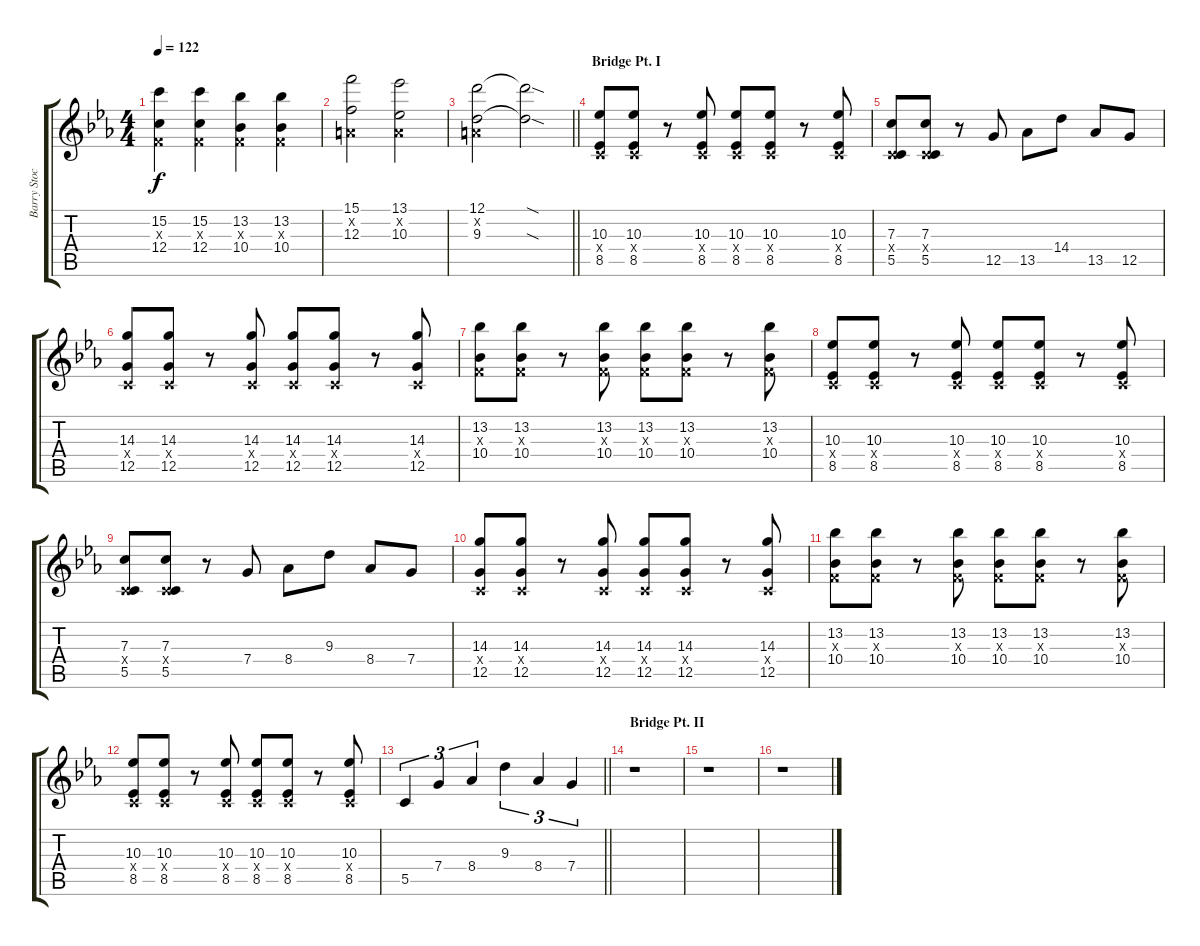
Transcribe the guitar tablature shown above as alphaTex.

\track ("Barry Stock (Lead)" "Barry Stoc") {instrument distortionguitar}
\staff {score tabs}
\tuning (D4 A3 F3 C3 G2 C2) {hide}
\ts (4 4)
\tempo 122
\clef g2
\ks cminor
(15.2 0.3{x} 12.4).4{dy f} (15.2 0.3{x} 12.4).4 (13.2 0.3{x} 10.4).4 (13.2 0.3{x} 10.4).4 |
(15.1 0.2{x} 12.3).2 (13.1 0.2{x} 10.3).2 |
\barLineRight lightlight
(12.1 0.2{x} 9.3).2 (12.1{sod t} 9.3{sod t}).2 |
\section ("" "Bridge Pt. I")
(10.3 0.4{x} 8.5).8 (10.3 0.4{x} 8.5).8 r.8 (10.3 0.4{x} 8.5).8 (10.3 0.4{x} 8.5).8 (10.3 0.4{x} 8.5).8 r.8 (10.3 0.4{x} 8.5).8 |
(7.3 0.4{x} 5.5).8 (7.3 0.4{x} 5.5).8 r.8 12.5.8 13.5.8 14.4.8 13.5.8 12.5.8 |
(14.3 0.4{x} 12.5).8 (14.3 0.4{x} 12.5).8 r.8 (14.3 0.4{x} 12.5).8 (14.3 0.4{x} 12.5).8 (14.3 0.4{x} 12.5).8 r.8 (14.3 0.4{x} 12.5).8 |
(13.2 0.3{x} 10.4).8 (13.2 0.3{x} 10.4).8 r.8 (13.2 0.3{x} 10.4).8 (13.2 0.3{x} 10.4).8 (13.2 0.3{x} 10.4).8 r.8 (13.2 0.3{x} 10.4).8 |
(10.3 0.4{x} 8.5).8 (10.3 0.4{x} 8.5).8 r.8 (10.3 0.4{x} 8.5).8 (10.3 0.4{x} 8.5).8 (10.3 0.4{x} 8.5).8 r.8 (10.3 0.4{x} 8.5).8 |
(7.3 0.4{x} 5.5).8 (7.3 0.4{x} 5.5).8 r.8 7.4.8 8.4.8 9.3.8 8.4.8 7.4.8 |
(14.3 0.4{x} 12.5).8 (14.3 0.4{x} 12.5).8 r.8 (14.3 0.4{x} 12.5).8 (14.3 0.4{x} 12.5).8 (14.3 0.4{x} 12.5).8 r.8 (14.3 0.4{x} 12.5).8 |
(13.2 0.3{x} 10.4).8 (13.2 0.3{x} 10.4).8 r.8 (13.2 0.3{x} 10.4).8 (13.2 0.3{x} 10.4).8 (13.2 0.3{x} 10.4).8 r.8 (13.2 0.3{x} 10.4).8 |
(10.3 0.4{x} 8.5).8 (10.3 0.4{x} 8.5).8 r.8 (10.3 0.4{x} 8.5).8 (10.3 0.4{x} 8.5).8 (10.3 0.4{x} 8.5).8 r.8 (10.3 0.4{x} 8.5).8 |
\barLineRight lightlight
5.5.4{tu (3 2)} 7.4.4{tu (3 2)} 8.4.4{tu (3 2)} 9.3.4{tu (3 2)} 8.4.4{tu (3 2)} 7.4.4{tu (3 2)} |
\section ("" "Bridge Pt. II")
r.1 |
r.1 |
r.1
